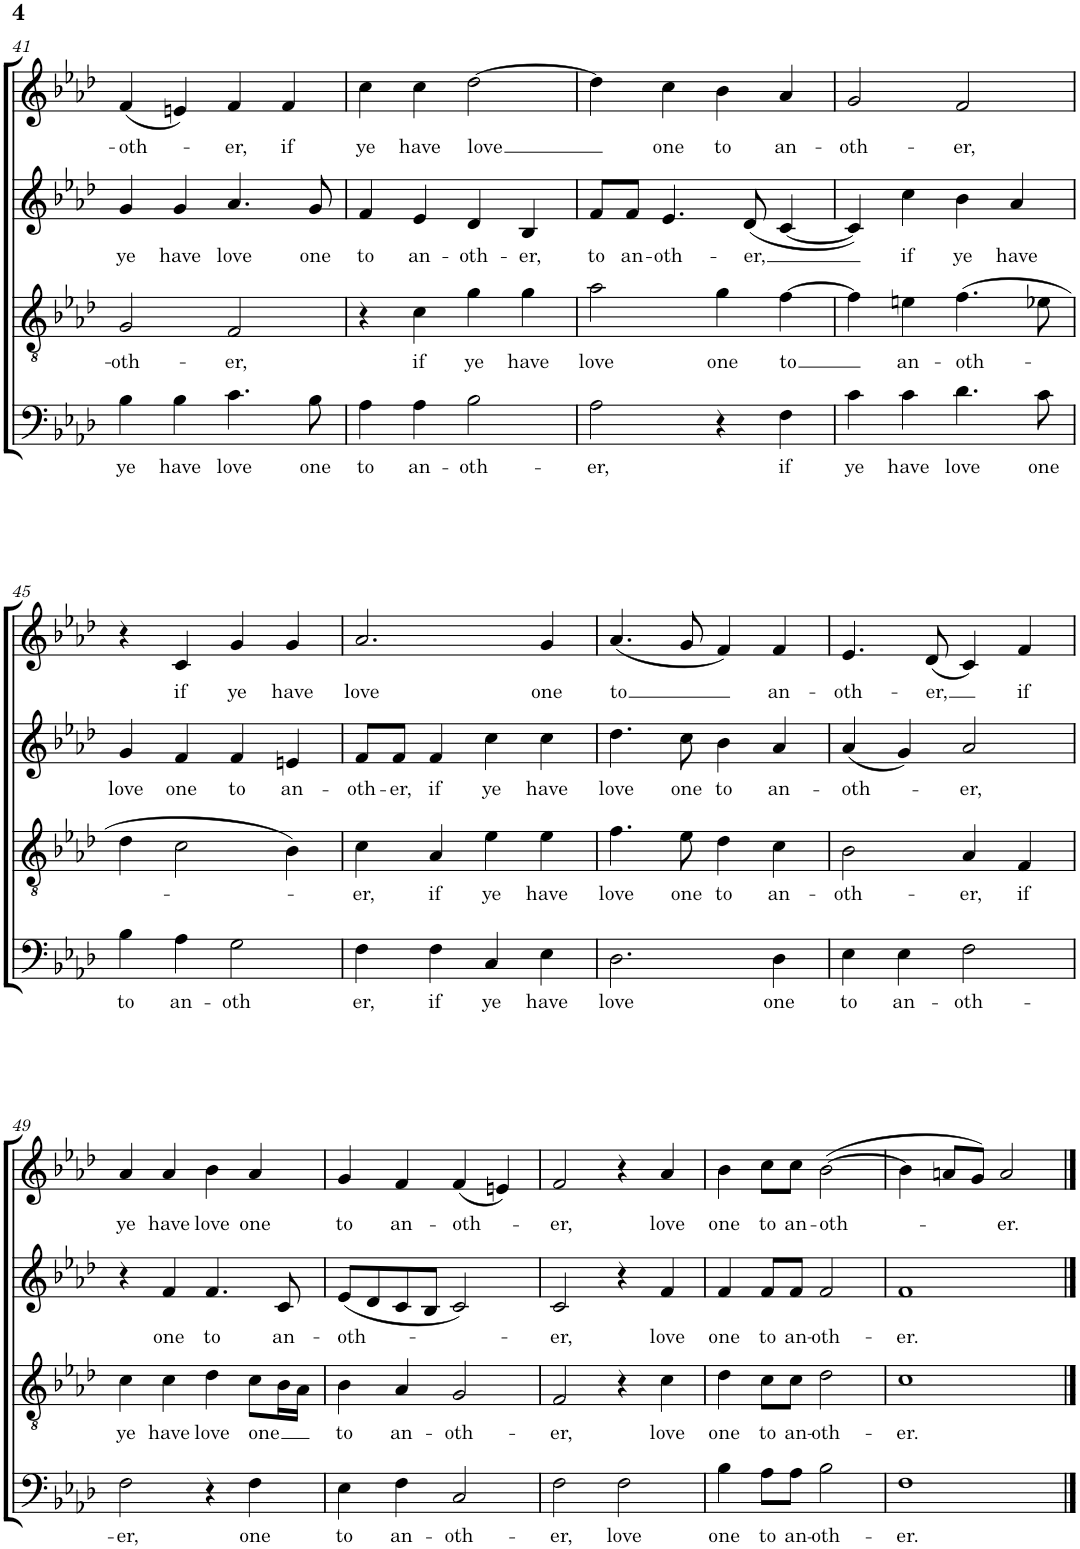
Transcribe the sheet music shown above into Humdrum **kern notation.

**kern	**text	**kern	**text	**kern	**text	**kern	**text
*part4	*part4	*part3	*part3	*part2	*part2	*part1	*part1
*staff4	*staff4	*staff3	*staff3	*staff2	*staff2	*staff1	*staff1
*I"Bass	*	*I"Tenor	*	*I"Alto	*	*I"Soprano	*
!!LO:PB:g=z
*clefF4	*	*clefGv2	*	*clefG2	*	*clefG2	*
*k[b-e-a-d-]	*	*k[b-e-a-d-]	*	*k[b-e-a-d-]	*	*k[b-e-a-d-]	*
*M4/4	*	*M4/4	*	*M4/4	*	*M4/4	*
=41	=41	=41	=41	=41	=41	=41	=41
!	!LO:LY:b	!	!LO:LY:b	!	!LO:LY:b	!	!LO:LY:b
4B-\	ye	2G/	-oth-	4g/	ye	(4f/	-oth-
!	!LO:LY:b	!	!	!	!LO:LY:b	!	!
4B-\	have	.	.	4g/	have	4en/)	.
!	!LO:LY:b	!	!LO:LY:b	!	!LO:LY:b	!	!LO:LY:b
4.c\	love	2F/	-er,	4.a-/	love	4f/	-er,
!	!	!	!	!	!	!	!LO:LY:b
.	.	.	.	.	.	4f/	if
!	!LO:LY:b	!	!	!	!LO:LY:b	!	!
8B-\	one	.	.	8g/	one	.	.
=42	=42	=42	=42	=42	=42	=42	=42
!	!LO:LY:b	!	!	!	!LO:LY:b	!	!LO:LY:b
4A-\	to	4r	.	4f/	to	4cc\	ye
!	!LO:LY:b	!	!LO:LY:b	!	!LO:LY:b	!	!LO:LY:b
4A-\	an-	4c\	if	4e-/	an-	4cc\	have
!	!LO:LY:b	!	!LO:LY:b	!	!LO:LY:b	!	!LO:LY:b
2B-\	-oth-	4g\	ye	4d-/	-oth-	[2dd-\	love
!	!	!	!LO:LY:b	!	!LO:LY:b	!	!
.	.	4g\	have	4B-/	-er,	.	.
=43	=43	=43	=43	=43	=43	=43	=43
!	!LO:LY:b	!	!LO:LY:b	!	!LO:LY:b	!	!
2A-\	-er,	2a-\	love	8f/L	to	4dd-\]	.
!	!	!	!	!	!LO:LY:b	!	!
.	.	.	.	8f/J	an-	.	.
!	!	!	!	!	!LO:LY:b	!	!LO:LY:b
.	.	.	.	4.e-/	-oth-	4cc\	one
!	!	!	!LO:LY:b	!	!	!	!LO:LY:b
4r	.	4g\	one	.	.	4b-\	to
!	!	!	!	!	!LO:LY:b	!	!
.	.	.	.	(8d-/	-er,	.	.
!	!LO:LY:b	!	!LO:LY:b	!	!	!	!LO:LY:b
4F\	if	[4f\	to	[4c/	.	4a-/	an-
=44	=44	=44	=44	=44	=44	=44	=44
!	!LO:LY:b	!	!	!	!	!	!LO:LY:b
4c\	ye	4f\]	.	4c/])	.	2g/	-oth-
!	!LO:LY:b	!	!LO:LY:b	!	!LO:LY:b	!	!
4c\	have	4en\	an-	4cc\	if	.	.
!	!LO:LY:b	!	!LO:LY:b	!	!LO:LY:b	!	!LO:LY:b
4.d-\	love	(4.f\	-oth-	4b-\	ye	2f/	-er,
!	!	!	!	!	!LO:LY:b	!	!
.	.	.	.	4a-/	have	.	.
!	!LO:LY:b	!	!	!	!	!	!
8c\	one	8e-X\	.	.	.	.	.
!!LO:LB:g=z
=45	=45	=45	=45	=45	=45	=45	=45
!	!LO:LY:b	!	!	!	!LO:LY:b	!	!
4B-\	to	4d-\	.	4g/	love	4r	.
!	!LO:LY:b	!	!	!	!LO:LY:b	!	!LO:LY:b
4A-\	an-	2c\	.	4f/	one	4c/	if
!	!LO:LY:b	!	!	!	!LO:LY:b	!	!LO:LY:b
2G\	-oth	.	.	4f/	to	4g/	ye
!	!	!	!	!	!LO:LY:b	!	!LO:LY:b
.	.	4B-\)	.	4en/	an-	4g/	have
=46	=46	=46	=46	=46	=46	=46	=46
!	!LO:LY:b	!	!LO:LY:b	!	!LO:LY:b	!	!LO:LY:b
4F\	er,	4c\	-er,	8f/L	-oth-	2.a-/	love
!	!	!	!	!	!LO:LY:b	!	!
.	.	.	.	8f/J	-er,	.	.
!	!LO:LY:b	!	!LO:LY:b	!	!LO:LY:b	!	!
4F\	if	4A-/	if	4f/	if	.	.
!	!LO:LY:b	!	!LO:LY:b	!	!LO:LY:b	!	!
4C/	ye	4e-\	ye	4cc\	ye	.	.
!	!LO:LY:b	!	!LO:LY:b	!	!LO:LY:b	!	!LO:LY:b
4E-\	have	4e-\	have	4cc\	have	4g/	one
=47	=47	=47	=47	=47	=47	=47	=47
!	!LO:LY:b	!	!LO:LY:b	!	!LO:LY:b	!	!LO:LY:b
2.D-\	love	4.f\	love	4.dd-\	love	(4.a-/	to
!	!	!	!LO:LY:b	!	!LO:LY:b	!	!
.	.	8e-\	one	8cc\	one	8g/	.
!	!	!	!LO:LY:b	!	!LO:LY:b	!	!
.	.	4d-\	to	4b-\	to	4f/)	.
!	!LO:LY:b	!	!LO:LY:b	!	!LO:LY:b	!	!LO:LY:b
4D-\	one	4c\	an-	4a-/	an-	4f/	an-
=48	=48	=48	=48	=48	=48	=48	=48
!	!LO:LY:b	!	!LO:LY:b	!	!LO:LY:b	!	!LO:LY:b
4E-\	to	2B-\	-oth-	(4a-/	-oth-	4.e-/	-oth-
!	!LO:LY:b	!	!	!	!	!	!
4E-\	an-	.	.	4g/)	.	.	.
!	!	!	!	!	!	!	!LO:LY:b
.	.	.	.	.	.	(8d-/	-er,
!	!LO:LY:b	!	!LO:LY:b	!	!LO:LY:b	!	!
2F\	-oth-	4A-/	-er,	2a-/	-er,	4c/)	.
!	!	!	!LO:LY:b	!	!	!	!LO:LY:b
.	.	4F/	if	.	.	4f/	if
!!LO:LB:g=z
=49	=49	=49	=49	=49	=49	=49	=49
!	!LO:LY:b	!	!LO:LY:b	!	!	!	!LO:LY:b
2F\	-er,	4c\	ye	4r	.	4a-/	ye
!	!	!	!LO:LY:b	!	!LO:LY:b	!	!LO:LY:b
.	.	4c\	have	4f/	one	4a-/	have
!	!	!	!LO:LY:b	!	!LO:LY:b	!	!LO:LY:b
4r	.	4d-\	love	4.f/	to	4b-\	love
!	!LO:LY:b	!	!LO:LY:b	!	!	!	!LO:LY:b
4F\	one	8c\L	one	.	.	4a-/	one
!	!	!	!	!	!LO:LY:b	!	!
.	.	16B-\L	.	8c/	an-	.	.
.	.	16A-\JJ	.	.	.	.	.
=50	=50	=50	=50	=50	=50	=50	=50
!	!LO:LY:b	!	!LO:LY:b	!	!LO:LY:b	!	!LO:LY:b
4E-\	to	4B-\	to	(8e-/L	-oth-	4g/	to
.	.	.	.	8d-/	.	.	.
!	!LO:LY:b	!	!LO:LY:b	!	!	!	!LO:LY:b
4F\	an-	4A-/	an-	8c/	.	4f/	an-
.	.	.	.	8B-/J	.	.	.
!	!LO:LY:b	!	!LO:LY:b	!	!	!	!LO:LY:b
2C/	-oth-	2G/	-oth-	2c/)	.	(4f/	-oth-
.	.	.	.	.	.	4en/)	.
=51	=51	=51	=51	=51	=51	=51	=51
!	!LO:LY:b	!	!LO:LY:b	!	!LO:LY:b	!	!LO:LY:b
2F\	-er,	2F/	-er,	2c/	-er,	2f/	-er,
!	!LO:LY:b	!	!	!	!	!	!
2F\	love	4r	.	4r	.	4r	.
!	!	!	!LO:LY:b	!	!LO:LY:b	!	!LO:LY:b
.	.	4c\	love	4f/	love	4a-/	love
=52	=52	=52	=52	=52	=52	=52	=52
!	!LO:LY:b	!	!LO:LY:b	!	!LO:LY:b	!	!LO:LY:b
4B-\	one	4d-\	one	4f/	one	4b-\	one
!	!LO:LY:b	!	!LO:LY:b	!	!LO:LY:b	!	!LO:LY:b
8A-\L	to	8c\L	to	8f/L	to	8cc\L	to
!	!LO:LY:b	!	!LO:LY:b	!	!LO:LY:b	!	!LO:LY:b
8A-\J	an-	8c\J	an-	8f/J	an-	8cc\J	an-
!	!LO:LY:b	!	!LO:LY:b	!	!LO:LY:b	!	!LO:LY:b
2B-\	-oth-	2d-\	-oth-	2f/	-oth-	([2b-\	-oth-
=53	=53	=53	=53	=53	=53	=53	=53
!	!LO:LY:b	!	!LO:LY:b	!	!LO:LY:b	!	!
1F	-er.	1c	-er.	1f	-er.	4b-\]	.
.	.	.	.	.	.	8an/L	.
.	.	.	.	.	.	8g/J)	.
!	!	!	!	!	!	!	!LO:LY:b
.	.	.	.	.	.	2a/	-er.
==	==	==	==	==	==	==	==
*-	*-	*-	*-	*-	*-	*-	*-
